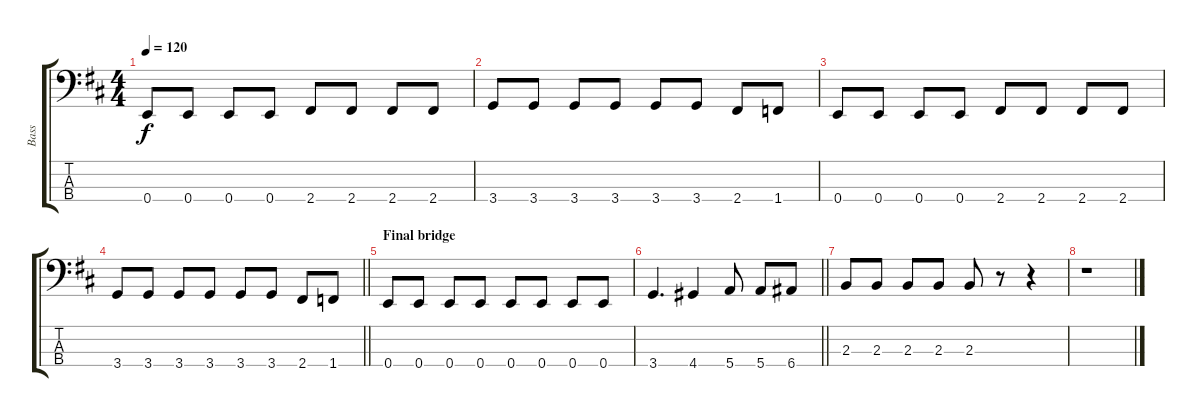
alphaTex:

\track ("Bass" "Bass") {instrument electricbassfinger}
\staff {score tabs}
\tuning (G2 D2 A1 E1) {hide}
\ts (4 4)
\tempo 120
\clef f4
\ks d
0.4.8{dy f} 0.4.8 0.4.8 0.4.8 2.4.8 2.4.8 2.4.8 2.4.8 |
3.4.8 3.4.8 3.4.8 3.4.8 3.4.8 3.4.8 2.4.8 1.4.8 |
0.4.8 0.4.8 0.4.8 0.4.8 2.4.8 2.4.8 2.4.8 2.4.8 |
\barLineRight lightlight
3.4.8 3.4.8 3.4.8 3.4.8 3.4.8 3.4.8 2.4.8 1.4.8 |
\section ("" "Final bridge")
0.4.8 0.4.8 0.4.8 0.4.8 0.4.8 0.4.8 0.4.8 0.4.8 |
\barLineRight lightlight
3.4.4{d} 4.4.4 5.4.8 5.4.8 6.4.8 |
2.3.8 2.3.8 2.3.8 2.3.8 2.3.8 r.8 r.4 |
r.1
